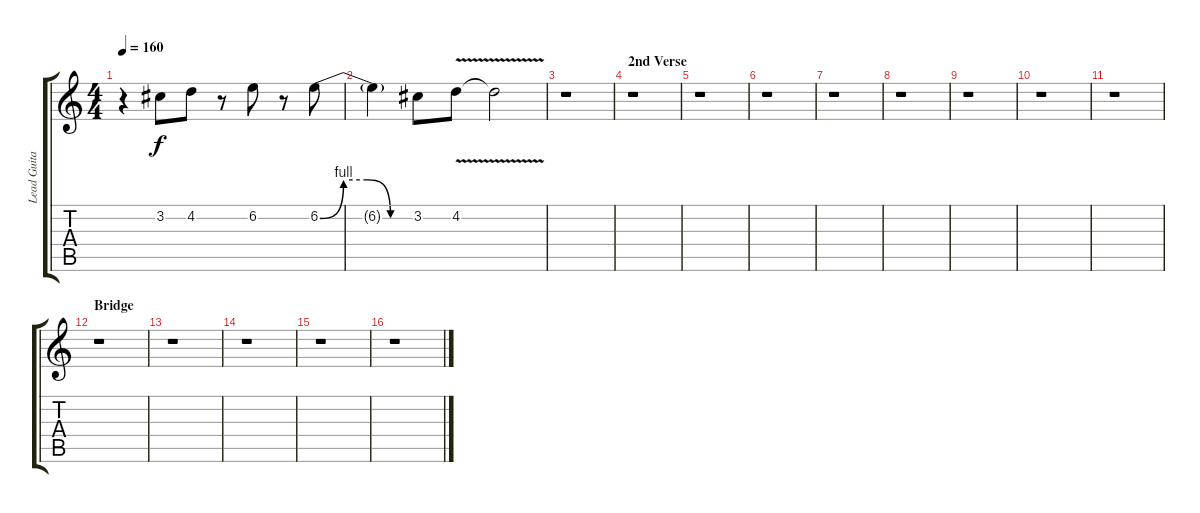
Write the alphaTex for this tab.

\track ("Lead Guitar" "Lead Guita") {instrument distortionguitar}
\staff {score tabs}
\tuning (Eb4 Bb3 Gb3 Db3 Ab2 Eb2) {hide}
\ts (4 4)
\tempo 160
\clef g2
\ks c
r.4{dy f} 3.2.8 4.2.8 r.8 6.2.8 r.8 6.2{be (custom 0 0 15 4 30 4 45 0 60 0)}.8 |
6.2{t}.4 3.2.8 4.2{v}.8 4.2{t}.2 |
r.1 |
\section ("" "2nd Verse")
r.1 |
r.1 |
r.1 |
r.1 |
r.1 |
r.1 |
r.1 |
r.1 |
\section ("" "Bridge")
r.1 |
r.1 |
r.1 |
r.1 |
r.1
